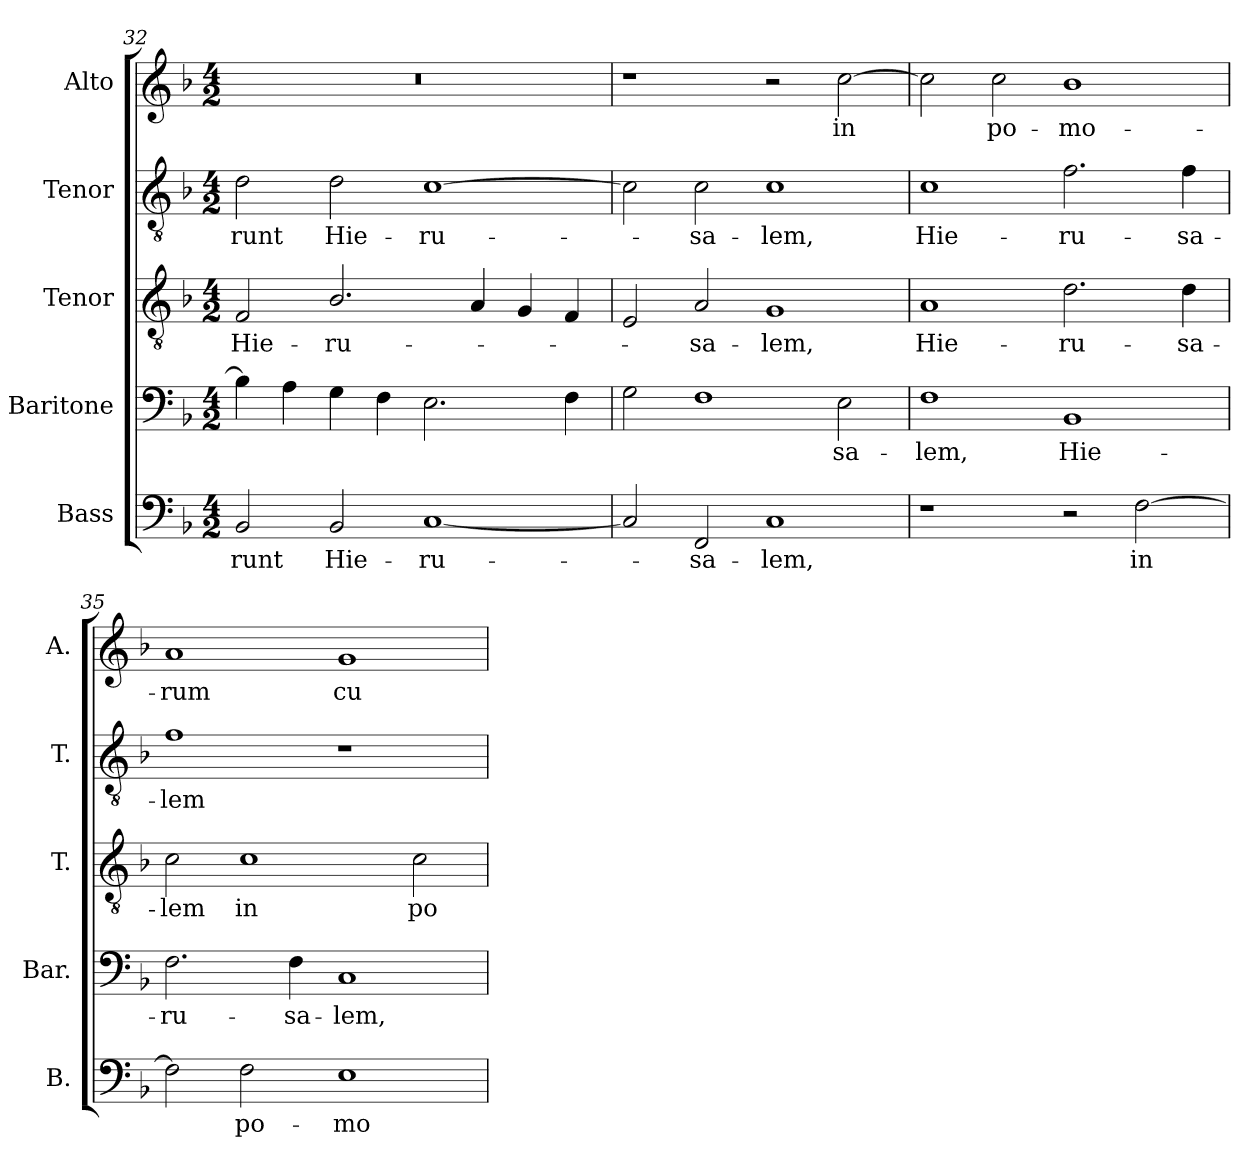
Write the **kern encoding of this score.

**kern	**text	**kern	**text	**kern	**text	**kern	**text	**kern	**text
*part5	*part5	*part4	*part4	*part3	*part3	*part2	*part2	*part1	*part1
*staff5	*staff5	*staff4	*staff4	*staff3	*staff3	*staff2	*staff2	*staff1	*staff1
*I"Bass	*	*I"Baritone	*	*I"Tenor	*	*I"Tenor	*	*I"Alto	*
*I'B.	*	*I'Bar.	*	*I'T.	*	*I'T.	*	*I'A.	*
*clefF4	*	*clefF4	*	*clefGv2	*	*clefGv2	*	*clefG2	*
*	*	*	*	*ITrd7c12	*	*ITrd7c12	*	*	*
*k[b-]	*	*k[b-]	*	*k[b-]	*	*k[b-]	*	*k[b-]	*
*F:	*	*F:	*	*F:	*	*F:	*	*F:	*
*M4/2	*	*M4/2	*	*M4/2	*	*M4/2	*	*M4/2	*
=32	=32	=32	=32	=32	=32	=32	=32	=32	=32
!	!LO:LY:b:color=#000000	!	!	!	!	!	!	!	!
!	!	!	!	!	!LO:LY:b:color=#000000	!	!	!	!
!	!	!	!	!	!	!	!LO:LY:b:color=#000000	!LO:N:vis=1	!
2BB-i/	-runt	4B-i\]	.	2FFi/	Hie-	2Di\	-runt	0r	.
.	.	4Ai\	.	.	.	.	.	.	.
!	!LO:LY:b:color=#000000	!	!	!	!	!	!	!	!
!	!	!	!	!	!LO:LY:b:color=#000000	!	!	!	!
!	!	!	!	!	!	!	!LO:LY:b:color=#000000	!	!
2BB-i/	Hie-	4Gi\	.	2.BB-i/	-ru-	2Di\	Hie-	.	.
.	.	4Fi\	.	.	.	.	.	.	.
!	!LO:LY:b:color=#000000	!	!	!	!	!	!	!	!
!	!	!	!	!	!	!	!LO:LY:b:color=#000000	!	!
[1Ci	-ru-	2.Ei\	.	.	.	[1Ci	-ru-	.	.
.	.	.	.	4AAi/	.	.	.	.	.
.	.	.	.	4GGi/	.	.	.	.	.
.	.	4Fi\	.	4FFi/	.	.	.	.	.
!!LO:LB:g=z
=33	=33	=33	=33	=33	=33	=33	=33	=33	=33
2Ci/]	.	2Gi\	.	2EEi/	.	2Ci\]	.	1r	.
!	!LO:LY:b:color=#000000	!	!	!	!	!	!	!	!
!	!	!	!	!	!LO:LY:b:color=#000000	!	!	!	!
!	!	!	!	!	!	!	!LO:LY:b:color=#000000	!	!
2FFi/	-sa-	1Fi	.	2AAi/	-sa-	2Ci\	-sa-	.	.
!	!LO:LY:b:color=#000000	!	!	!	!	!	!	!	!
!	!	!	!	!	!LO:LY:b:color=#000000	!	!	!	!
!	!	!	!	!	!	!	!LO:LY:b:color=#000000	!	!
1Ci	-lem,	.	.	1GGi	-lem,	1Ci	-lem,	2r	.
!	!	!	!LO:LY:b:color=#000000	!	!	!	!	!	!
!	!	!	!	!	!	!	!	!	!LO:LY:b:color=#000000
.	.	2Ei\	-sa-	.	.	.	.	[2cci\	in
=34	=34	=34	=34	=34	=34	=34	=34	=34	=34
!	!	!	!LO:LY:b:color=#000000	!	!	!	!	!	!
!	!	!	!	!	!LO:LY:b:color=#000000	!	!	!	!
!	!	!	!	!	!	!	!LO:LY:b:color=#000000	!	!
1r	.	1Fi	-lem,	1AAi	Hie-	1Ci	Hie-	2cci\]	.
!	!	!	!	!	!	!	!	!	!LO:LY:b:color=#000000
.	.	.	.	.	.	.	.	2cci\	po-
!	!	!	!LO:LY:b:color=#000000	!	!	!	!	!	!
!	!	!	!	!	!LO:LY:b:color=#000000	!	!	!	!
!	!	!	!	!	!	!	!LO:LY:b:color=#000000	!	!
!	!	!	!	!	!	!	!	!	!LO:LY:b:color=#000000
2r	.	1BB-i	Hie-	2.Di\	-ru-	2.Fi\	-ru-	1b-i	-mo-
!	!LO:LY:b:color=#000000	!	!	!	!	!	!	!	!
[2Fi\	in	.	.	.	.	.	.	.	.
!	!	!	!	!	!LO:LY:b:color=#000000	!	!	!	!
!	!	!	!	!	!	!	!LO:LY:b:color=#000000	!	!
.	.	.	.	4Di\	-sa-	4Fi\	-sa-	.	.
=35	=35	=35	=35	=35	=35	=35	=35	=35	=35
!	!	!	!LO:LY:b:color=#000000	!	!	!	!	!	!
!	!	!	!	!	!LO:LY:b:color=#000000	!	!	!	!
!	!	!	!	!	!	!	!LO:LY:b:color=#000000	!	!
!	!	!	!	!	!	!	!	!	!LO:LY:b:color=#000000
2Fi\]	.	2.Fi\	-ru-	2Ci\	-lem	1Fi	-lem	1ai	-rum
!	!LO:LY:b:color=#000000	!	!	!	!	!	!	!	!
!	!	!	!	!	!LO:LY:b:color=#000000	!	!	!	!
2Fi\	po-	.	.	1Ci	in	.	.	.	.
!	!	!	!LO:LY:b:color=#000000	!	!	!	!	!	!
.	.	4Fi\	-sa-	.	.	.	.	.	.
!	!LO:LY:b:color=#000000	!	!	!	!	!	!	!	!
!	!	!	!LO:LY:b:color=#000000	!	!	!	!	!	!
!	!	!	!	!	!	!	!	!	!LO:LY:b:color=#000000
1Ei	-mo-	1Ci	-lem,	.	.	1r	.	1gi	cu-
!	!	!	!	!	!LO:LY:b:color=#000000	!	!	!	!
.	.	.	.	2Ci\	po-	.	.	.	.
=	=	=	=	=	=	=	=	=	=
*-	*-	*-	*-	*-	*-	*-	*-	*-	*-
